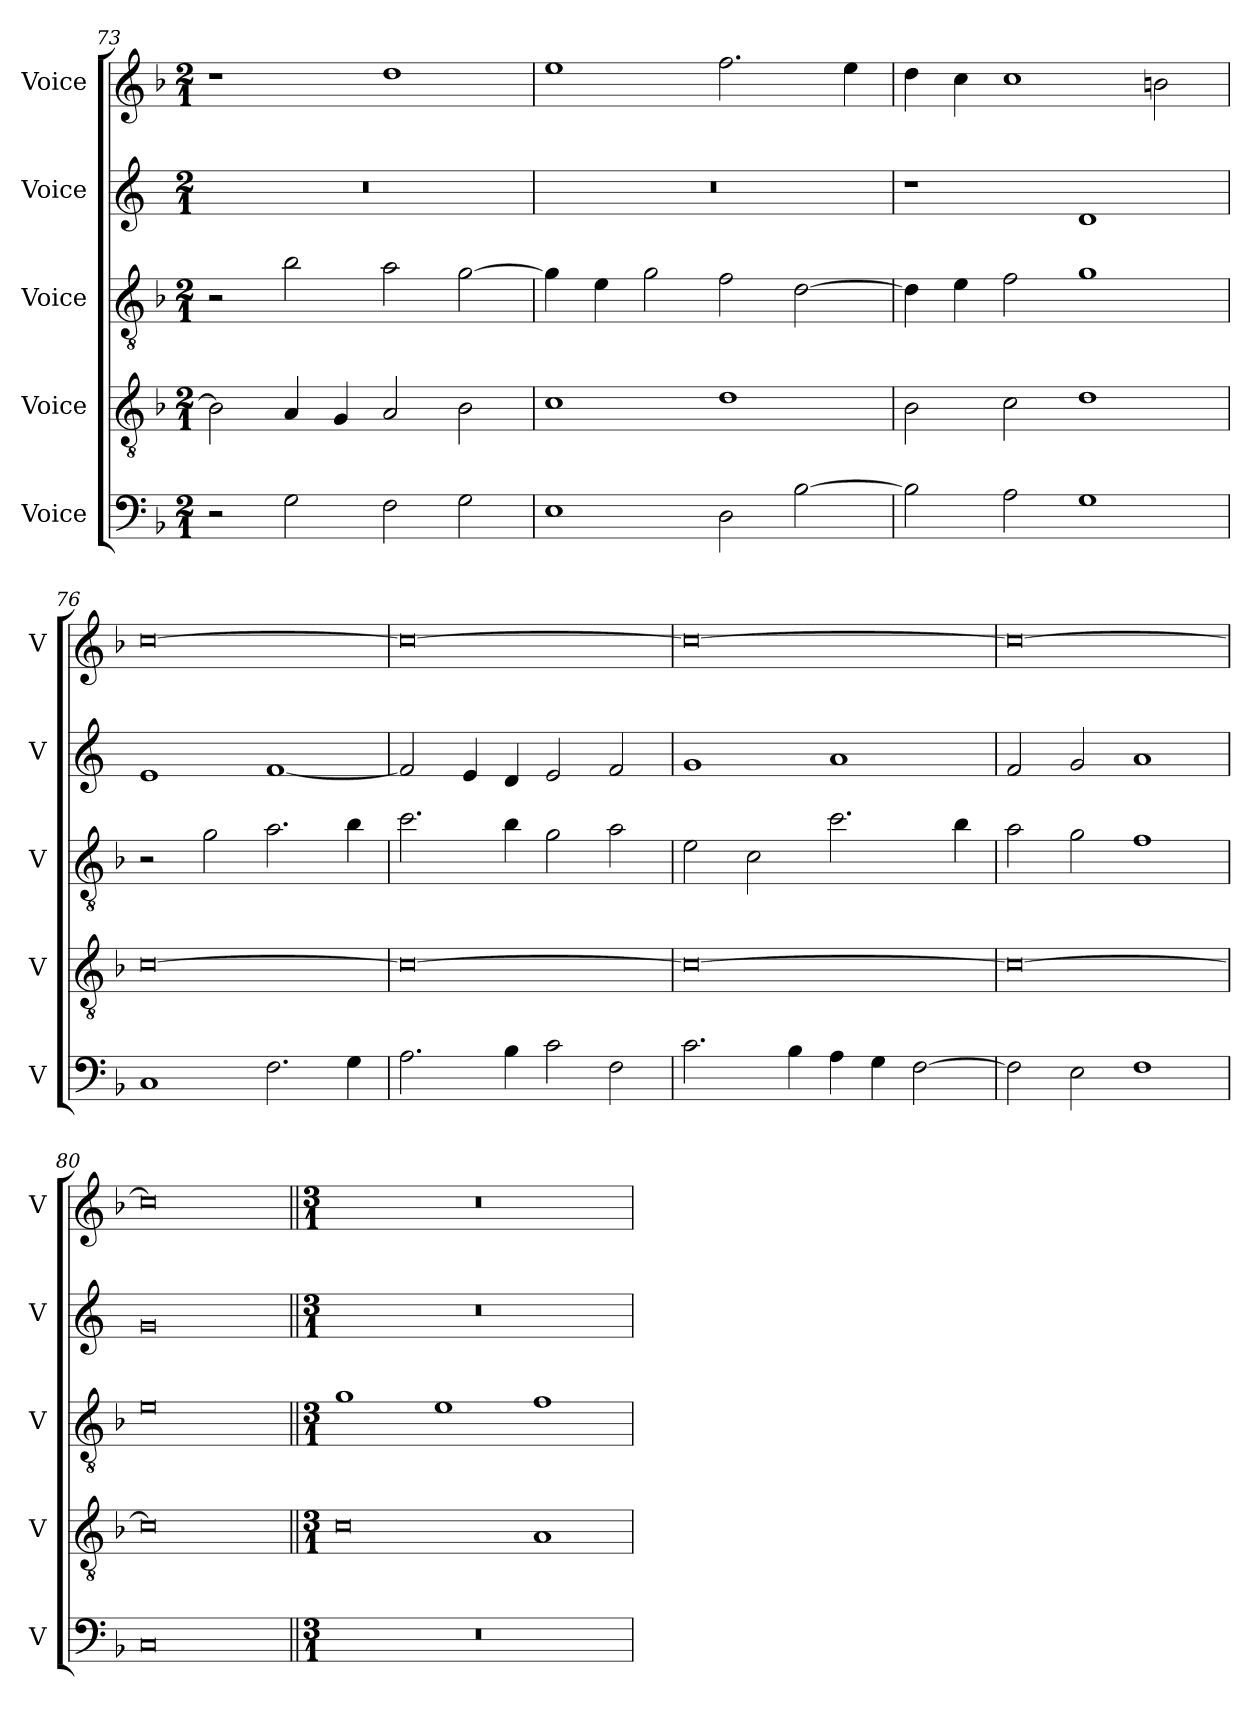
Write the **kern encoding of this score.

**kern	**kern	**kern	**kern	**kern
*part5	*part4	*part3	*part2	*part1
*staff5	*staff4	*staff3	*staff2	*staff1
*I"Voice	*I"Voice	*I"Voice	*I"Voice	*I"Voice
*I'V	*I'V	*I'V	*I'V	*I'V
*clefF4	*clefGv2	*clefGv2	*clefG2	*clefG2
*k[b-]	*k[b-]	*k[b-]	*k[]	*k[b-]
*M2/1	*M2/1	*M2/1	*M2/1	*M2/1
=73	=73	=73	=73	=73
2r	2B-\]	2r	0r	1r
2G\	4A/	2b-\	.	.
.	4G/	.	.	.
2F\	2A/	2a\	.	1dd
2G\	2B-\	[2g\	.	.
!!LO:LB:g=z
=74	=74	=74	=74	=74
1E	1c	4g\]	0r	1ee
.	.	4e\	.	.
.	.	2g\	.	.
2D\	1d	2f\	.	2.ff\
[2B-\	.	[2d\	.	.
.	.	.	.	4ee\
=75	=75	=75	=75	=75
2B-\]	2B-\	4d\]	1r	4dd\
.	.	4e\	.	4cc\
2A\	2c\	2f\	.	1cc
1G	1d	1g	1d	.
.	.	.	.	2bn\
=76	=76	=76	=76	=76
1C	[0c	2r	1e	[0cc
.	.	2g\	.	.
2.F\	.	2.a\	[1f	.
4G\	.	4b-\	.	.
!!LO:LB:g=z
=77	=77	=77	=77	=77
2.A\	0c_	2.cc\	2f/]	0cc_
.	.	.	4e/	.
4B-\	.	4b-\	4d/	.
2c\	.	2g\	2e/	.
2F\	.	2a\	2f/	.
=78	=78	=78	=78	=78
2.c\	0c_	2e\	1g	0cc_
.	.	2c\	.	.
4B-\	.	.	.	.
4A\	.	2.cc\	1a	.
4G\	.	.	.	.
[2F\	.	.	.	.
.	.	4b-\	.	.
=79	=79	=79	=79	=79
2F\]	0c_	2a\	2f/	0cc_
2E\	.	2g\	2g/	.
1F	.	1f	1a	.
=80	=80	=80	=80	=80
0C	0c]	0e	0g	0cc]
!!LO:PB:g=z
=81||	=81||	=81||	=81||	=81||
*M3/1	*M3/1	*M3/1	*M3/1	*M3/1
0.r	0c	1g	0.r	0.r
.	.	1e	.	.
.	1A	1f	.	.
=	=	=	=	=
*-	*-	*-	*-	*-
